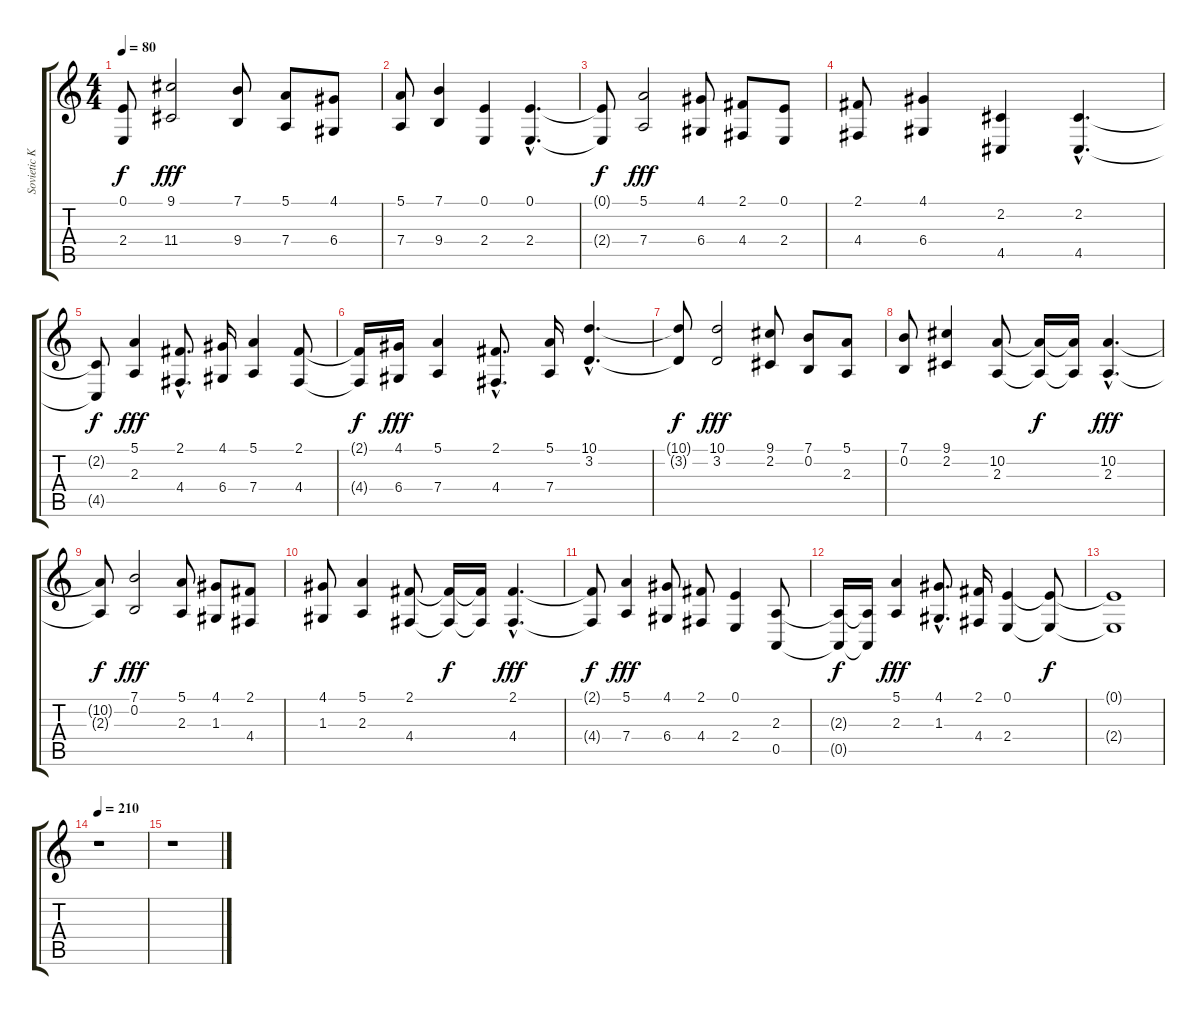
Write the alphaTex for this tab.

\track ("Sovietic Keyboarder1" "Sovietic K") {instrument stringensemble1}
\staff {score tabs}
\tuning (E4 B3 G3 D3 A2 E2) {hide}
\ts (4 4)
\tempo 80
\clef g2
\ks c
(0.1{t} 2.4{t}).8{dy f} (9.1 11.4).2{dy fff} (7.1 9.4).8 (5.1 7.4).8 (4.1 6.4).8 |
(5.1 7.4).8 (7.1 9.4).4 (0.1 2.4).4 (0.1{hac} 2.4{hac}).4{d} |
(0.1{t} 2.4{t}).8{dy f} (5.1 7.4).2{dy fff} (4.1 6.4).8 (2.1 4.4).8 (0.1 2.4).8 |
(2.1 4.4).8 (4.1 6.4).4 (2.2 4.5).4 (2.2{hac} 4.5{hac}).4{d} |
(2.2{t} 4.5{t}).8{dy f} (5.1 2.3).4{dy fff} (2.1{hac} 4.4{hac}).8{d} (4.1 6.4).16 (5.1 7.4).4 (2.1 4.4).8 |
(2.1{t} 4.4{t}).16{dy f} (4.1 6.4).16{dy fff} (5.1 7.4).4 (2.1{hac} 4.4{hac}).8{d} (5.1 7.4).16 (10.1{hac} 3.2{hac}).4{d} |
(10.1{t} 3.2{t}).8{dy f} (10.1 3.2).2{dy fff} (9.1 2.2).8 (7.1 0.2).8 (5.1 2.3).8 |
(7.1 0.2).8 (9.1 2.2).4 (10.2 2.3).8 (10.2{t} 2.3{t}).16{dy f} (10.2{t} 2.3{t}).16 (10.2{hac} 2.3{hac}).4{d dy fff} |
(10.2{t} 2.3{t}).8{dy f} (7.1 0.2).2{dy fff} (5.1 2.3).8 (4.1 1.3).8 (2.1 4.4).8 |
(4.1 1.3).8 (5.1 2.3).4 (2.1 4.4).8 (2.1{t} 4.4{t}).16{dy f} (2.1{t} 4.4{t}).16 (2.1{hac} 4.4{hac}).4{d dy fff} |
(2.1{t} 4.4{t}).8{dy f} (5.1 7.4).4{dy fff} (4.1 6.4).8 (2.1 4.4).8 (0.1 2.4).4 (2.3 0.5).8 |
(2.3{t} 0.5{t}).16{dy f} (2.3{t} 0.5{t}).16 (5.1 2.3).4{dy fff} (4.1{hac} 1.3{hac}).8{d} (2.1 4.4).16 (0.1 2.4).4 (0.1{t} 2.4{t}).8{dy f} |
(0.1{t} 2.4{t}).1 |
\tempo 210
r.1 |
r.1
